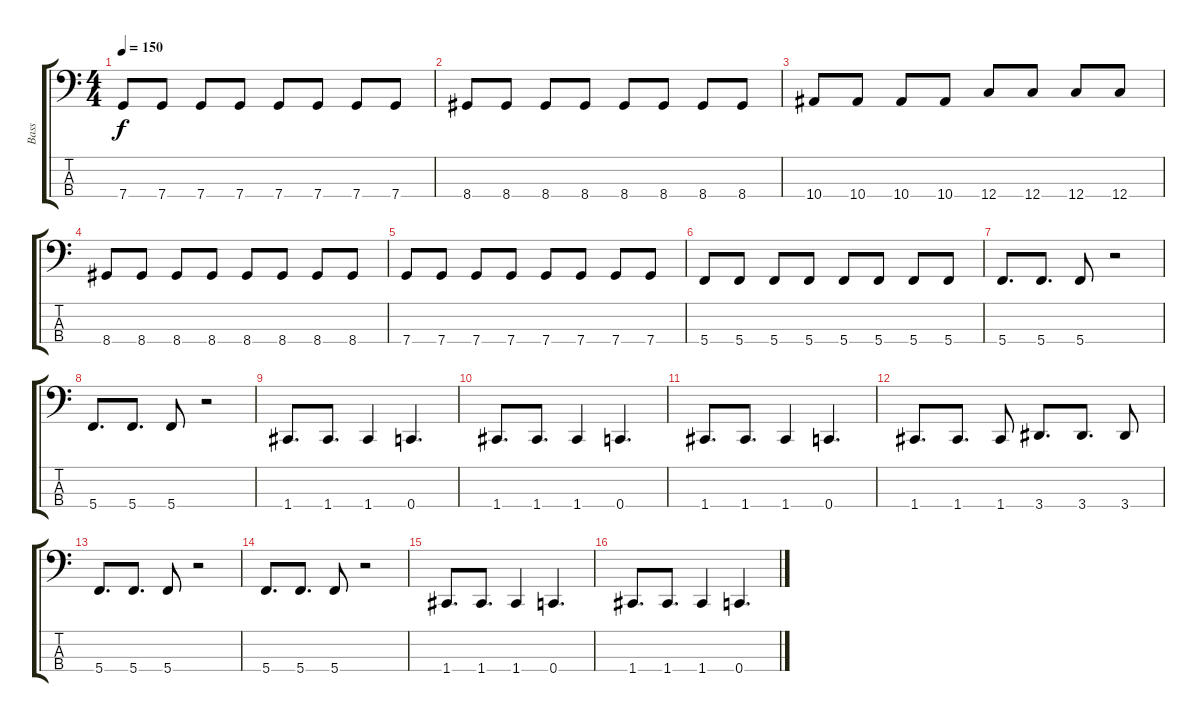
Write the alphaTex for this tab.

\track ("Bass" "Bass") {instrument electricbasspick}
\staff {score tabs}
\tuning (F3 C2 G2 C1) {hide}
\ts (4 4)
\tempo 150
\clef f4
\ks c
7.4.8{dy f} 7.4.8 7.4.8 7.4.8 7.4.8 7.4.8 7.4.8 7.4.8 |
8.4.8 8.4.8 8.4.8 8.4.8 8.4.8 8.4.8 8.4.8 8.4.8 |
10.4.8 10.4.8 10.4.8 10.4.8 12.4.8 12.4.8 12.4.8 12.4.8 |
8.4.8 8.4.8 8.4.8 8.4.8 8.4.8 8.4.8 8.4.8 8.4.8 |
7.4.8 7.4.8 7.4.8 7.4.8 7.4.8 7.4.8 7.4.8 7.4.8 |
5.4.8 5.4.8 5.4.8 5.4.8 5.4.8 5.4.8 5.4.8 5.4.8 |
5.4.8{d} 5.4.8{d} 5.4.8 r.2 |
5.4.8{d} 5.4.8{d} 5.4.8 r.2 |
1.4.8{d} 1.4.8{d} 1.4.4 0.4.4{d} |
1.4.8{d} 1.4.8{d} 1.4.4 0.4.4{d} |
1.4.8{d} 1.4.8{d} 1.4.4 0.4.4{d} |
1.4.8{d} 1.4.8{d} 1.4.8 3.4.8{d} 3.4.8{d} 3.4.8 |
5.4.8{d} 5.4.8{d} 5.4.8 r.2 |
5.4.8{d} 5.4.8{d} 5.4.8 r.2 |
1.4.8{d} 1.4.8{d} 1.4.4 0.4.4{d} |
1.4.8{d} 1.4.8{d} 1.4.4 0.4.4{d}
